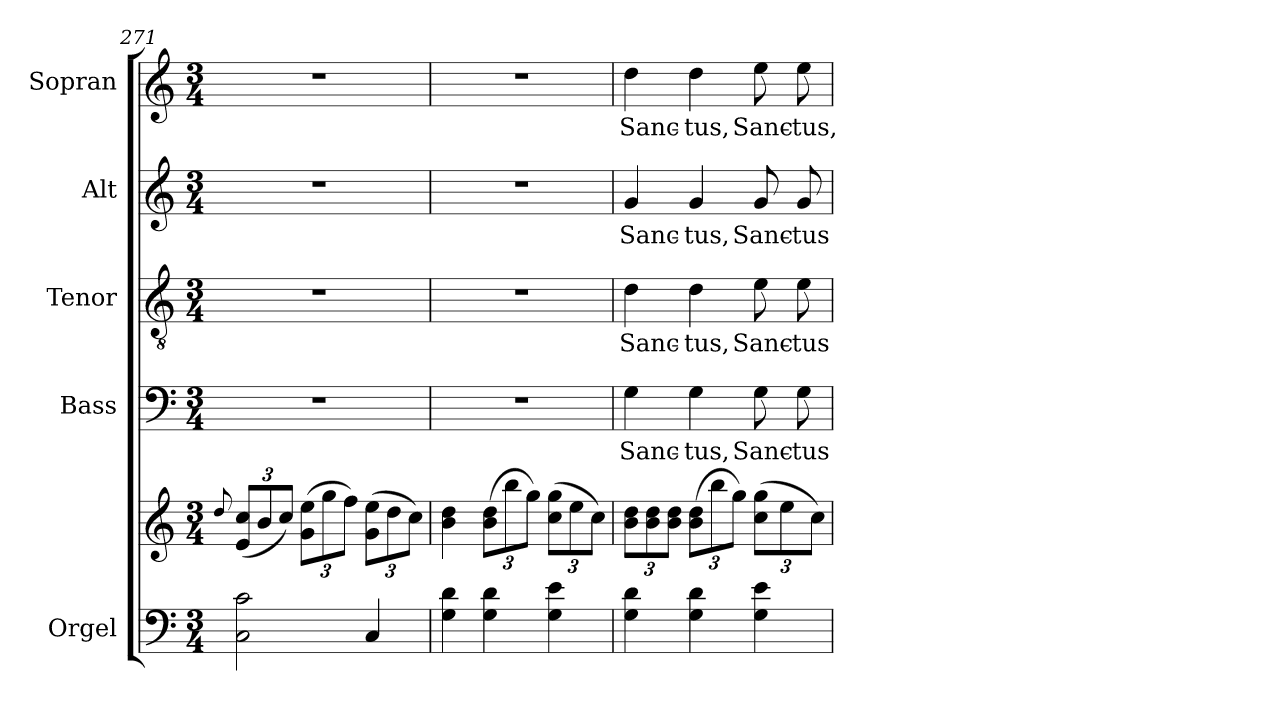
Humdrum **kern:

**kern	**kern	**kern	**text	**kern	**text	**kern	**text	**kern	**text
*part5	*part5	*part4	*part4	*part3	*part3	*part2	*part2	*part1	*part1
*staff6	*staff5	*staff4	*staff4	*staff3	*staff3	*staff2	*staff2	*staff1	*staff1
*I"Orgel	*	*I"Bass	*	*I"Tenor	*	*I"Alt	*	*I"Sopran	*
*I'Org.	*	*I'B.	*	*I'T.	*	*I'A.	*	*I'S.	*
!!LO:PB:g=z
*clefF4	*clefG2	*clefF4	*	*clefGv2	*	*clefG2	*	*clefG2	*
*k[]	*k[]	*k[]	*	*k[]	*	*k[]	*	*k[]	*
*C:	*C:	*C:	*	*C:	*	*C:	*	*C:	*
*M3/4	*M3/4	*M3/4	*	*M3/4	*	*M3/4	*	*M3/4	*
=271	=271	=271	=271	=271	=271	=271	=271	=271	=271
.	8qqdd/	.	.	.	.	.	.	.	.
2C\ 2c\	(<12e/ 12cc/L	2.r	.	2.r	.	2.r	.	2.r	.
.	12b/	.	.	.	.	.	.	.	.
.	12cc/J)	.	.	.	.	.	.	.	.
.	(>12g\ 12ee\L	.	.	.	.	.	.	.	.
.	12gg\	.	.	.	.	.	.	.	.
.	12ff\J)	.	.	.	.	.	.	.	.
4C/	(>12g\ 12ee\L	.	.	.	.	.	.	.	.
.	12dd\	.	.	.	.	.	.	.	.
.	12cc\J)	.	.	.	.	.	.	.	.
=272	=272	=272	=272	=272	=272	=272	=272	=272	=272
4G\ 4d\	4b\ 4dd\	2.r	.	2.r	.	2.r	.	2.r	.
4G\ 4d\	(>12b\ 12dd\L	.	.	.	.	.	.	.	.
.	12bb\	.	.	.	.	.	.	.	.
.	12gg\J)	.	.	.	.	.	.	.	.
4G\ 4e\	(>12cc\ 12gg\L	.	.	.	.	.	.	.	.
.	12ee\	.	.	.	.	.	.	.	.
.	12cc\J)	.	.	.	.	.	.	.	.
=273	=273	=273	=273	=273	=273	=273	=273	=273	=273
!	!	!	!LO:LY:b	!	!LO:LY:b	!	!LO:LY:b	!	!LO:LY:b
4G\ 4d\	12b\ 12dd\L	4G\	Sanc-	4d\	Sanc-	4g/	Sanc-	4dd\	Sanc-
.	12b\ 12dd\	.	.	.	.	.	.	.	.
.	12b\ 12dd\J	.	.	.	.	.	.	.	.
!	!	!	!LO:LY:b	!	!LO:LY:b	!	!LO:LY:b	!	!LO:LY:b
4G\ 4d\	(>12b\ 12dd\L	4G\	-tus,	4d\	-tus,	4g/	-tus,	4dd\	-tus,
.	12bb\	.	.	.	.	.	.	.	.
.	12gg\J)	.	.	.	.	.	.	.	.
!	!	!	!LO:LY:b	!	!LO:LY:b	!	!LO:LY:b	!	!LO:LY:b
4G\ 4e\	(>12cc\ 12gg\L	8G\	Sanc-	8e\	Sanc-	8g/	Sanc-	8ee\	Sanc-
.	12ee\	.	.	.	.	.	.	.	.
!	!	!	!LO:LY:b	!	!LO:LY:b	!	!LO:LY:b	!	!LO:LY:b
.	.	8G\	-tus	8e\	-tus	8g/	-tus	8ee\	-tus,
.	12cc\J)	.	.	.	.	.	.	.	.
=	=	=	=	=	=	=	=	=	=
*-	*-	*-	*-	*-	*-	*-	*-	*-	*-
